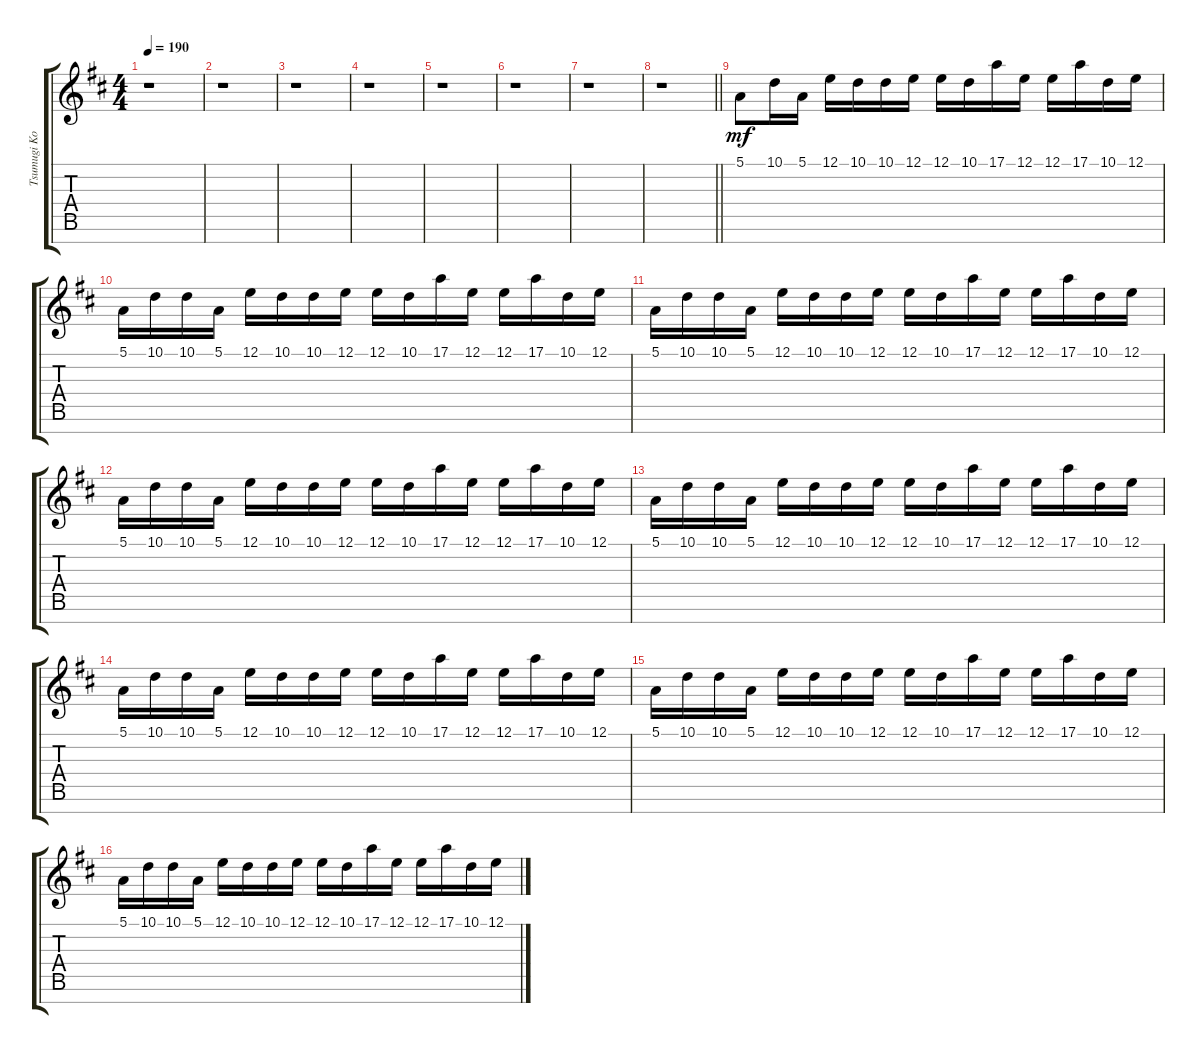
\track ("Tsumugi Kotobuki (Sequence-I)" "Tsumugi Ko") {instrument lead1square}
\staff {score tabs}
\tuning (E4 B3 G3 D3 A2 E2 B1) {hide}
\ts (4 4)
\section ("" "")
\tempo 190
\clef g2
\ks d
r.1{dy mf} |
r.1 |
r.1 |
r.1 |
r.1 |
r.1 |
r.1 |
\barLineRight lightlight
r.1 |
\section ("" "")
5.1.8 10.1.16 5.1.16 12.1.16 10.1.16 10.1.16 12.1.16 12.1.16 10.1.16 17.1.16 12.1.16 12.1.16 17.1.16 10.1.16 12.1.16 |
5.1.16 10.1.16 10.1.16 5.1.16 12.1.16 10.1.16 10.1.16 12.1.16 12.1.16 10.1.16 17.1.16 12.1.16 12.1.16 17.1.16 10.1.16 12.1.16 |
5.1.16 10.1.16 10.1.16 5.1.16 12.1.16 10.1.16 10.1.16 12.1.16 12.1.16 10.1.16 17.1.16 12.1.16 12.1.16 17.1.16 10.1.16 12.1.16 |
5.1.16 10.1.16 10.1.16 5.1.16 12.1.16 10.1.16 10.1.16 12.1.16 12.1.16 10.1.16 17.1.16 12.1.16 12.1.16 17.1.16 10.1.16 12.1.16 |
5.1.16 10.1.16 10.1.16 5.1.16 12.1.16 10.1.16 10.1.16 12.1.16 12.1.16 10.1.16 17.1.16 12.1.16 12.1.16 17.1.16 10.1.16 12.1.16 |
5.1.16 10.1.16 10.1.16 5.1.16 12.1.16 10.1.16 10.1.16 12.1.16 12.1.16 10.1.16 17.1.16 12.1.16 12.1.16 17.1.16 10.1.16 12.1.16 |
5.1.16 10.1.16 10.1.16 5.1.16 12.1.16 10.1.16 10.1.16 12.1.16 12.1.16 10.1.16 17.1.16 12.1.16 12.1.16 17.1.16 10.1.16 12.1.16 |
5.1.16 10.1.16 10.1.16 5.1.16 12.1.16 10.1.16 10.1.16 12.1.16 12.1.16 10.1.16 17.1.16 12.1.16 12.1.16 17.1.16 10.1.16 12.1.16
